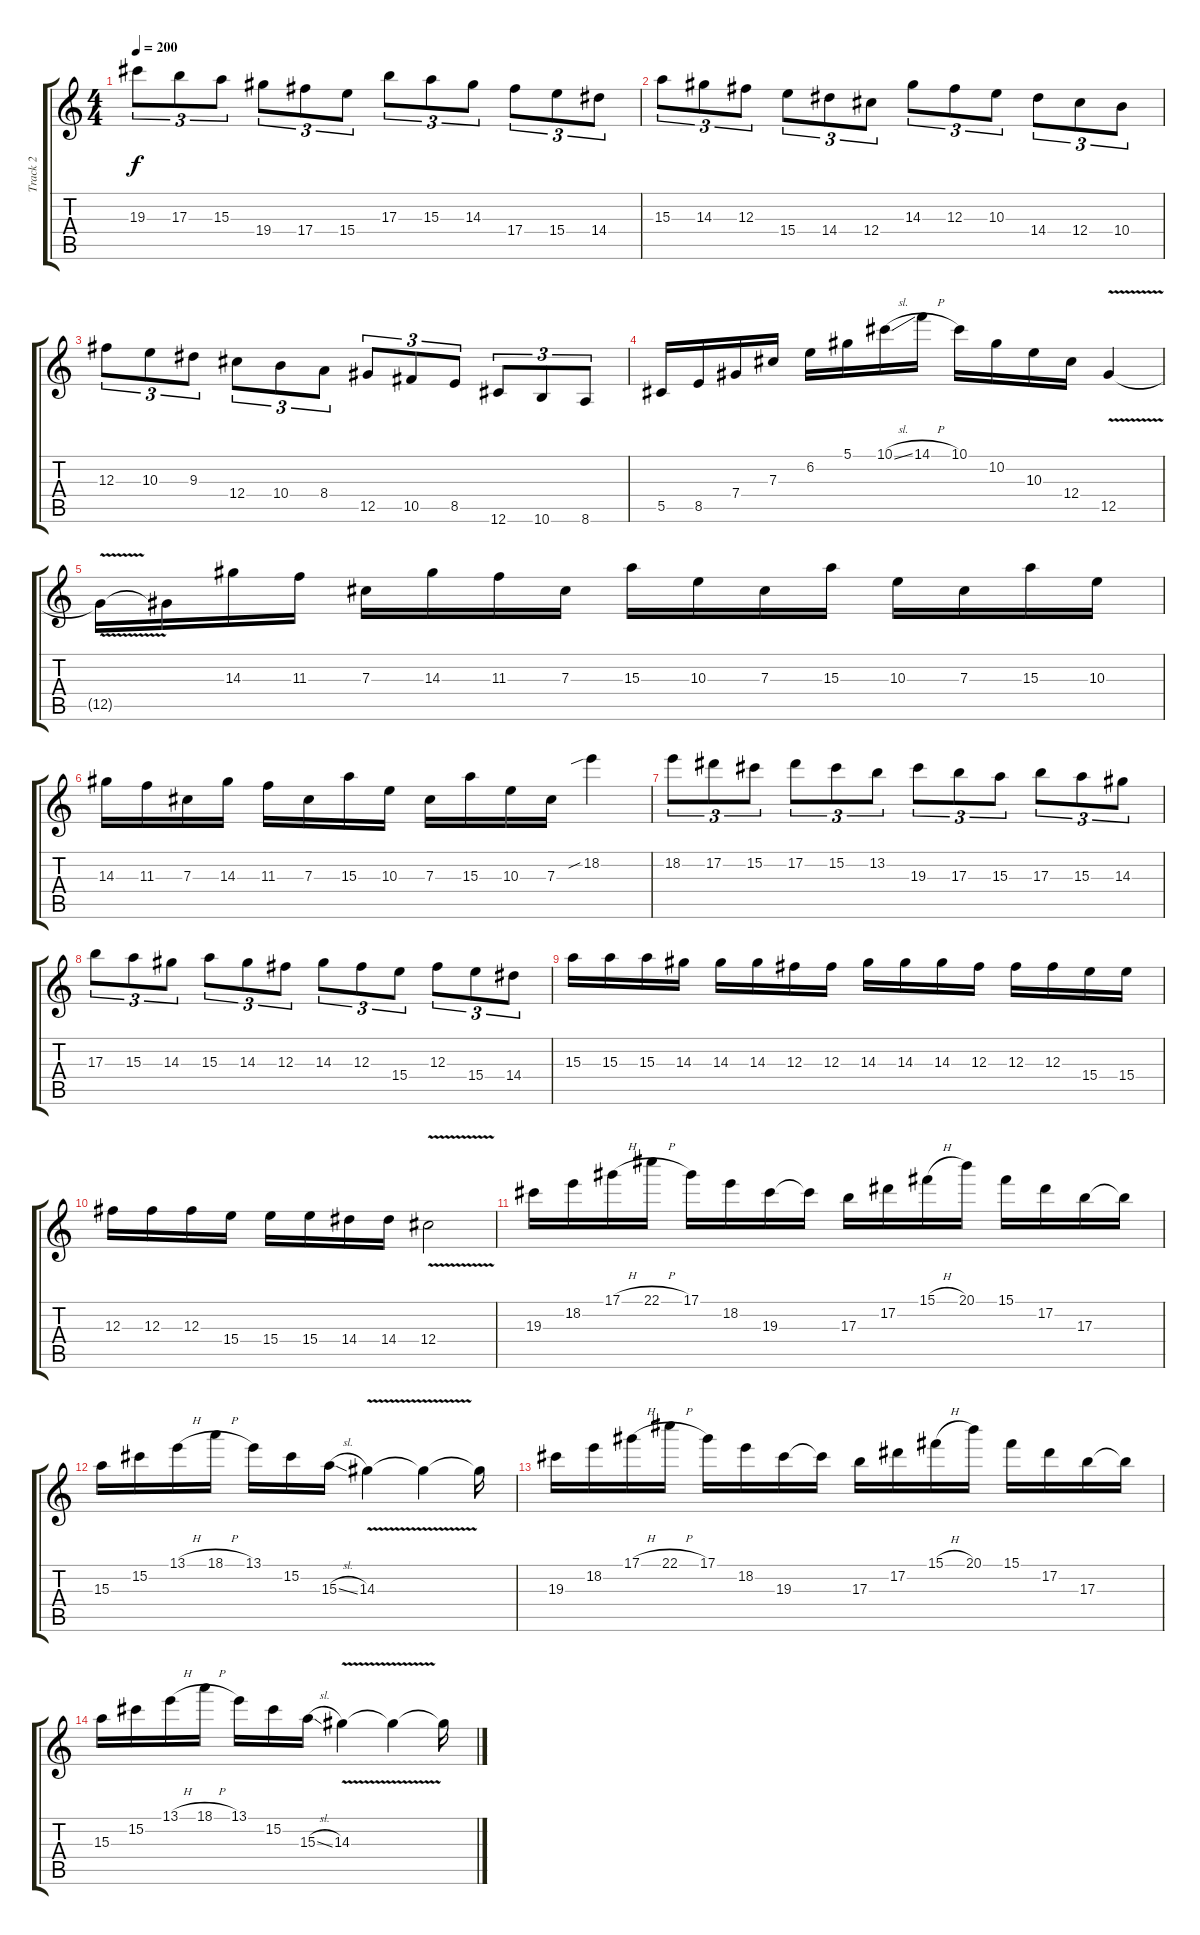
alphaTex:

\track ("Track 2" "Track 2") {instrument distortionguitar}
\staff {score tabs}
\tuning (Eb4 Bb3 Gb3 Db3 Ab2 Db2) {hide}
\ts (4 4)
\tempo 200
\clef g2
\ks c
19.3.8{tu (3 2) dy f} 17.3.8{tu (3 2)} 15.3.8{tu (3 2)} 19.4.8{tu (3 2)} 17.4.8{tu (3 2)} 15.4.8{tu (3 2)} 17.3.8{tu (3 2)} 15.3.8{tu (3 2)} 14.3.8{tu (3 2)} 17.4.8{tu (3 2)} 15.4.8{tu (3 2)} 14.4.8{tu (3 2)} |
15.3.8{tu (3 2)} 14.3.8{tu (3 2)} 12.3.8{tu (3 2)} 15.4.8{tu (3 2)} 14.4.8{tu (3 2)} 12.4.8{tu (3 2)} 14.3.8{tu (3 2)} 12.3.8{tu (3 2)} 10.3.8{tu (3 2)} 14.4.8{tu (3 2)} 12.4.8{tu (3 2)} 10.4.8{tu (3 2)} |
12.3.8{tu (3 2)} 10.3.8{tu (3 2)} 9.3.8{tu (3 2)} 12.4.8{tu (3 2)} 10.4.8{tu (3 2)} 8.4.8{tu (3 2)} 12.5.8{tu (3 2)} 10.5.8{tu (3 2)} 8.5.8{tu (3 2)} 12.6.8{tu (3 2)} 10.6.8{tu (3 2)} 8.6.8{tu (3 2)} |
5.5.16 8.5.16 7.4.16 7.3.16 6.2.16 5.1.16 10.1{sl}.16 14.1{h}.16 10.1.16 10.2.16 10.3.16 12.4.16 12.5{v}.4 |
12.5{t}.16 12.5{t}.16 14.3.16 11.3.16 7.3.16 14.3.16 11.3.16 7.3.16 15.3.16 10.3.16 7.3.16 15.3.16 10.3.16 7.3.16 15.3.16 10.3.16 |
14.3.16 11.3.16 7.3.16 14.3.16 11.3.16 7.3.16 15.3.16 10.3.16 7.3.16 15.3.16 10.3.16 7.3.16 18.2{sib}.4 |
18.2.8{tu (3 2)} 17.2.8{tu (3 2)} 15.2.8{tu (3 2)} 17.2.8{tu (3 2)} 15.2.8{tu (3 2)} 13.2.8{tu (3 2)} 19.3.8{tu (3 2)} 17.3.8{tu (3 2)} 15.3.8{tu (3 2)} 17.3.8{tu (3 2)} 15.3.8{tu (3 2)} 14.3.8{tu (3 2)} |
17.3.8{tu (3 2)} 15.3.8{tu (3 2)} 14.3.8{tu (3 2)} 15.3.8{tu (3 2)} 14.3.8{tu (3 2)} 12.3.8{tu (3 2)} 14.3.8{tu (3 2)} 12.3.8{tu (3 2)} 15.4.8{tu (3 2)} 12.3.8{tu (3 2)} 15.4.8{tu (3 2)} 14.4.8{tu (3 2)} |
15.3.16 15.3.16 15.3.16 14.3.16 14.3.16 14.3.16 12.3.16 12.3.16 14.3.16 14.3.16 14.3.16 12.3.16 12.3.16 12.3.16 15.4.16 15.4.16 |
12.3.16 12.3.16 12.3.16 15.4.16 15.4.16 15.4.16 14.4.16 14.4.16 12.4{v}.2 |
19.3.16 18.2.16 17.1{h}.16 22.1{h}.16 17.1.16 18.2.16 19.3.16 19.3{t}.16 17.3.16 17.2.16 15.1{h}.16 20.1.16 15.1.16 17.2.16 17.3.16 17.3{t}.16 |
15.3.16 15.2.16 13.1{h}.16 18.1{h}.16 13.1.16 15.2.16 15.3{sl}.16 14.3{v}.4 14.3{t}.4 14.3{t}.16 |
19.3.16 18.2.16 17.1{h}.16 22.1{h}.16 17.1.16 18.2.16 19.3.16 19.3{t}.16 17.3.16 17.2.16 15.1{h}.16 20.1.16 15.1.16 17.2.16 17.3.16 17.3{t}.16 |
15.3.16 15.2.16 13.1{h}.16 18.1{h}.16 13.1.16 15.2.16 15.3{sl}.16 14.3{v}.4 14.3{t}.4 14.3{t}.16
